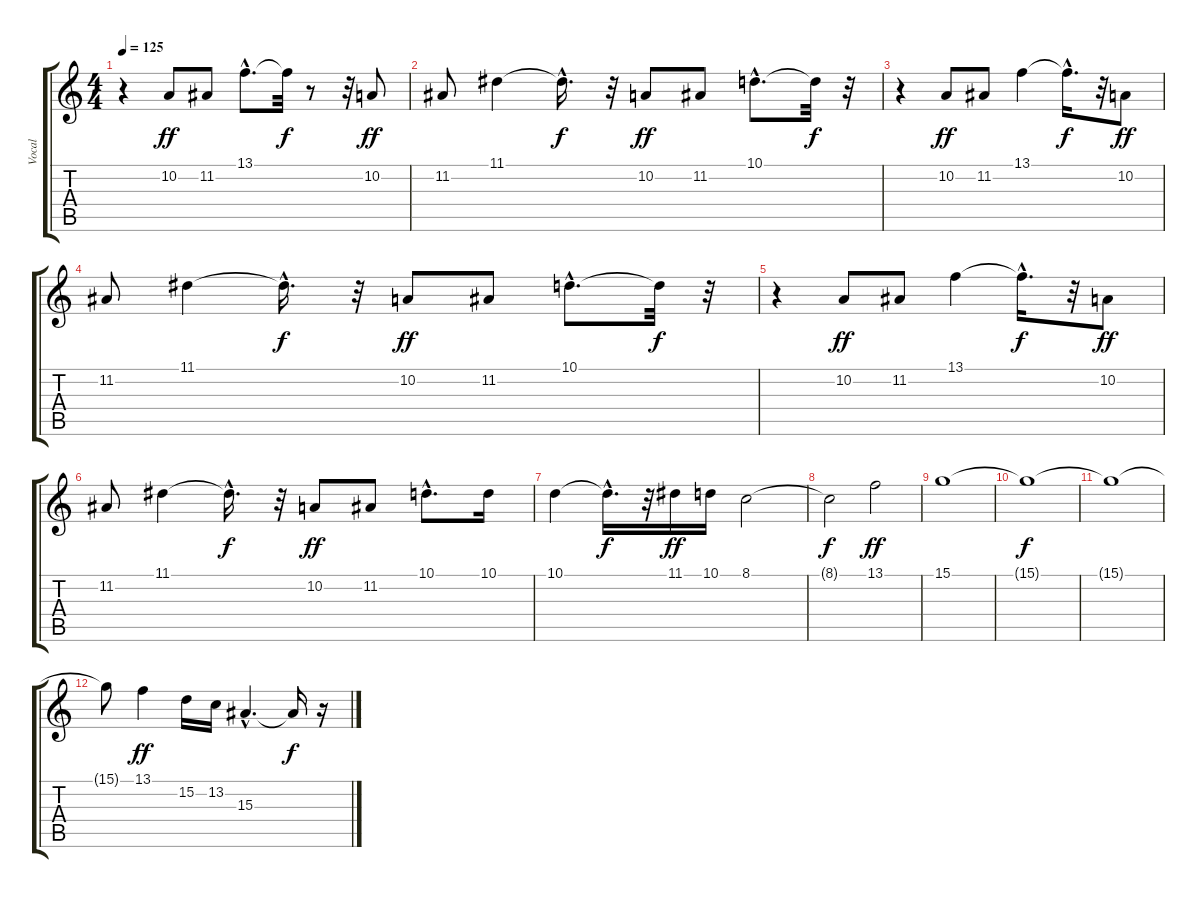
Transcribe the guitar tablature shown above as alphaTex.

\track ("Vocal" "Vocal") {instrument flute}
\staff {score tabs}
\tuning (E4 B3 G3 D3 A2 E2) {hide}
\ts (4 4)
\tempo 125
\clef g2
\ks c
r.4{dy ff} 10.2.8 11.2.8 13.1{hac}.8{d} 13.1{t}.32{dy f} r.8 r.32 10.2.8{dy ff} |
11.2.8 11.1.4 11.1{hac t}.16{d dy f} r.32 10.2.8{dy ff} 11.2.8 10.1{hac}.8{d} 10.1{t}.32{dy f} r.32 |
r.4 10.2.8{dy ff} 11.2.8 13.1.4 13.1{hac t}.16{d dy f} r.32 10.2.8{dy ff} |
11.2.8 11.1.4 11.1{hac t}.16{d dy f} r.32 10.2.8{dy ff} 11.2.8 10.1{hac}.8{d} 10.1{t}.32{dy f} r.32 |
r.4 10.2.8{dy ff} 11.2.8 13.1.4 13.1{hac t}.16{d dy f} r.32 10.2.8{dy ff} |
11.2.8 11.1.4 11.1{hac t}.16{d dy f} r.32 10.2.8{dy ff} 11.2.8 10.1{hac}.8{d} 10.1.16 |
10.1.4 10.1{hac t}.16{d dy f} r.32 11.1.16{dy ff} 10.1.16 8.1.2 |
8.1{t}.2{dy f} 13.1.2{dy ff} |
15.1.1 |
15.1{t}.1{dy f} |
15.1{t}.1 |
15.1{t}.8 13.1.4{dy ff} 15.2.16 13.2.16 15.3{hac}.4{d} 15.3{t}.16{dy f} r.16
